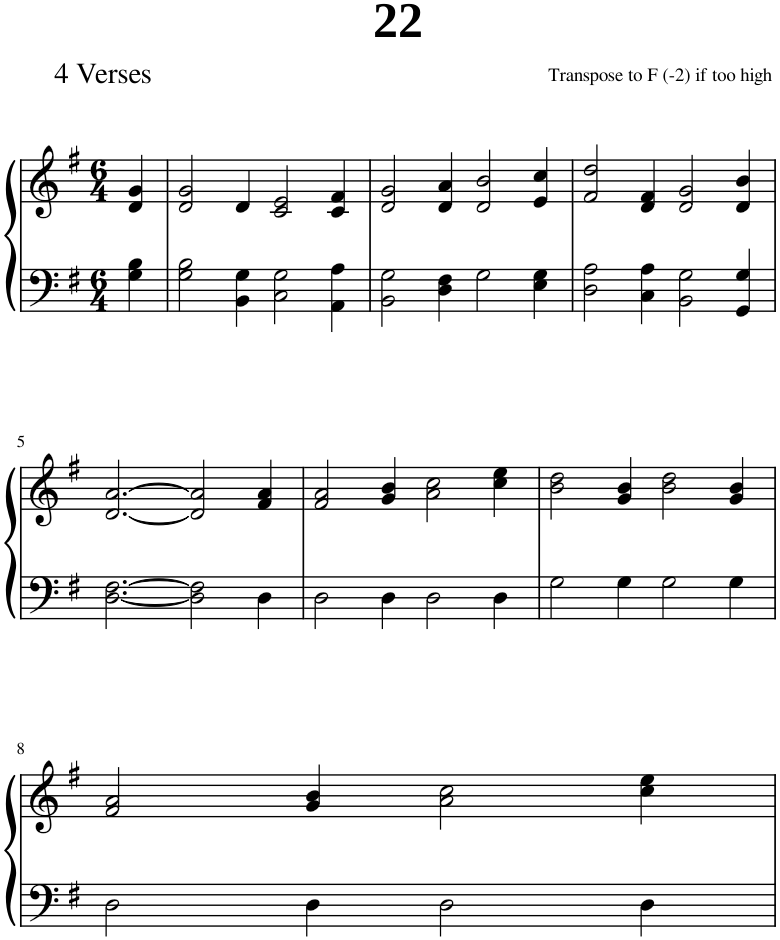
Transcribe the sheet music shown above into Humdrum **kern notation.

**kern	**kern
*part1	*part1
*staff2	*staff1
*I"Piano	*
*I'Pno.	*
*clefF4	*clefG2
*k[f#]	*k[f#]
*M6/4	*M6/4
=1	=1
4G\ 4B\	4d/ 4g/
=2	=2
2G\ 2B\	2d/ 2g/
4BB\ 4G\	4d/
2C\ 2G\	2c/ 2e/
4AA\ 4A\	4c/ 4f#/
=3	=3
2BB\ 2G\	2d/ 2g/
4D\ 4F#\	4d/ 4a/
2G\	2d/ 2b/
4E\ 4G\	4e/ 4cc/
=4	=4
2D\ 2A\	2f#/ 2dd/
4C\ 4A\	4d/ 4f#/
2BB\ 2G\	2d/ 2g/
4GG/ 4G/	4d/ 4b/
!!LO:LB:g=z
=5	=5
[2.D\ [2.F#\	[2.d/ [2.a/
2D\] 2F#\]	2d/] 2a/]
4D\	4f#/ 4a/
=6	=6
2D\	2f#/ 2a/
4D\	4g/ 4b/
2D\	2a\ 2cc\
4D\	4cc\ 4ee\
=7	=7
2G\	2b\ 2dd\
4G\	4g/ 4b/
2G\	2b\ 2dd\
4G\	4g/ 4b/
!!LO:LB:g=z
=8	=8
2D\	2f#/ 2a/
4D\	4g/ 4b/
2D\	2a\ 2cc\
4D\	4cc\ 4ee\
=	=
*-	*-
